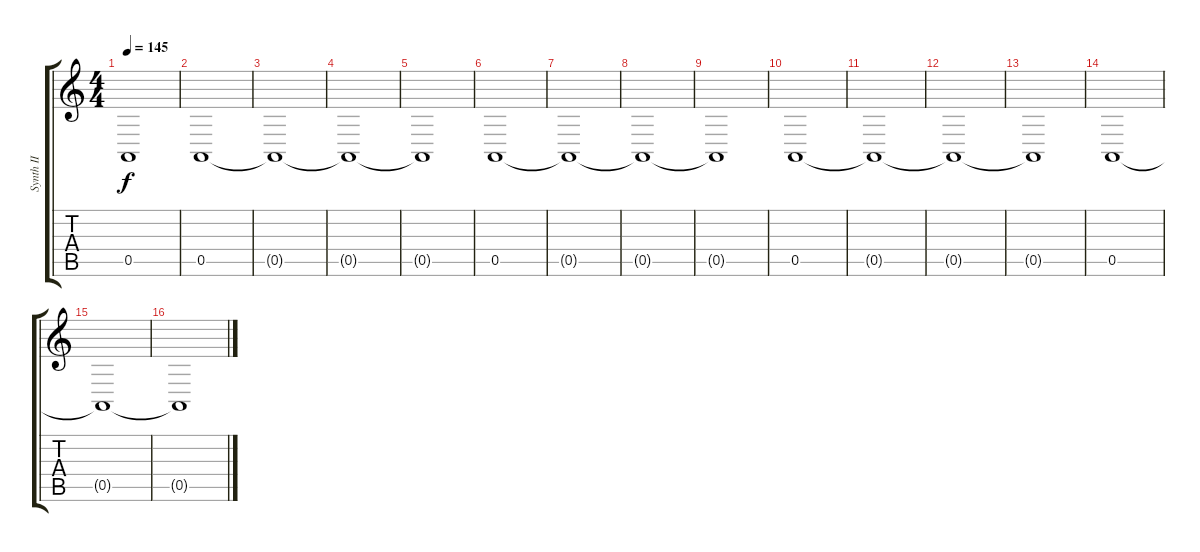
\track ("Synth II" "Synth II") {instrument pad2warm}
\staff {score tabs}
\tuning (E4 B3 G3 D3 A2 D2) {hide}
\ts (4 4)
\tempo 145
\clef g2
\ks c
0.5.1{dy f instrument pad2warm} |
0.5.1 |
0.5{t}.1 |
0.5{t}.1 |
0.5{t}.1 |
0.5.1 |
0.5{t}.1 |
0.5{t}.1 |
0.5{t}.1 |
0.5.1 |
0.5{t}.1 |
0.5{t}.1 |
0.5{t}.1 |
0.5.1 |
0.5{t}.1 |
0.5{t}.1
